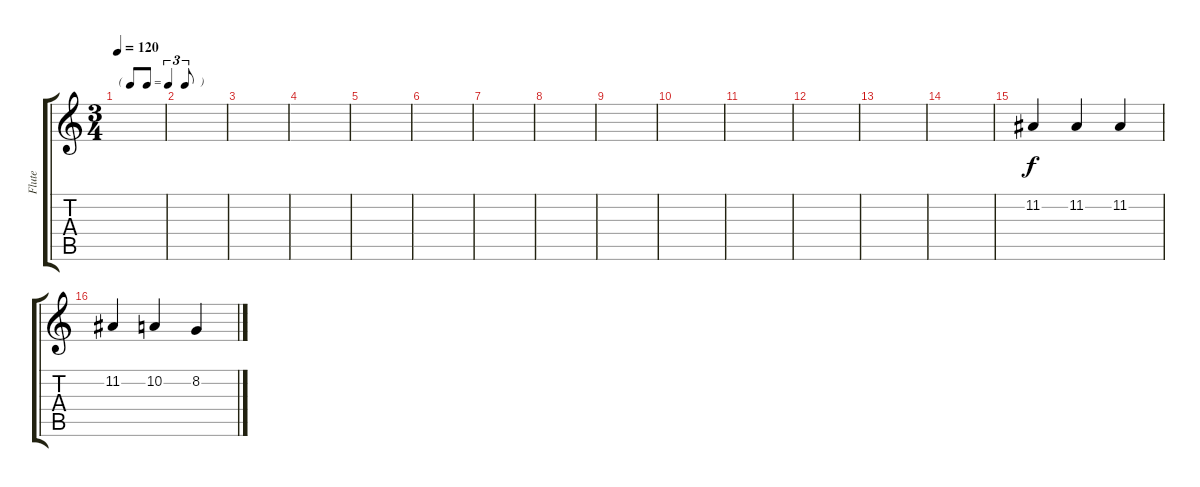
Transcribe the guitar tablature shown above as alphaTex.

\track ("Flute" "Flute") {instrument panflute}
\staff {score tabs}
\tuning (E4 B3 G3 D3 A2 E2) {hide}
\ts (3 4)
\tf triplet8th
\tempo 120
\clef g2
\ks c
|
|
|
|
|
|
|
|
|
|
|
|
|
|
11.2.4 11.2.4 11.2.4 |
11.2.4 10.2.4 8.2.4
